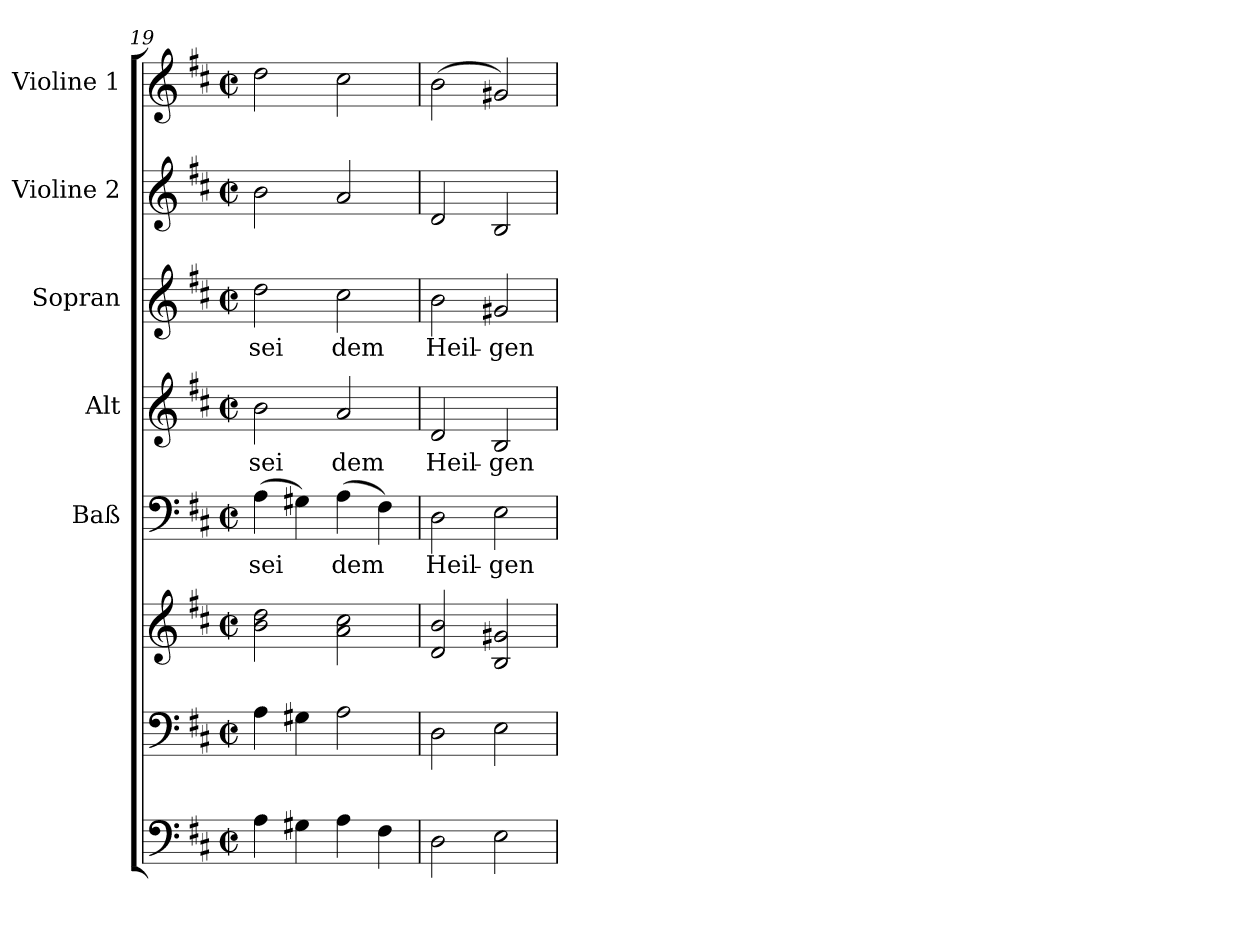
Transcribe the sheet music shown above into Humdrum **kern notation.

**kern	**kern	**kern	**kern	**text	**kern	**text	**kern	**text	**kern	**kern
*part7	*part6	*part6	*part5	*part5	*part4	*part4	*part3	*part3	*part2	*part1
*staff8	*staff7	*staff6	*staff5	*staff5	*staff4	*staff4	*staff3	*staff3	*staff2	*staff1
*	*	*	*I"Baß	*	*I"Alt	*	*I"Sopran	*	*I"Violine 2	*I"Violine 1
*	*	*	*	*	*	*	*	*	*I'Vln	*I'Vln
!!LO:PB:g=z
*clefF4	*clefF4	*clefG2	*clefF4	*	*clefG2	*	*clefG2	*	*clefG2	*clefG2
*ITrd7c12	*	*	*	*	*	*	*	*	*	*
*k[f#c#]	*k[f#c#]	*k[f#c#]	*k[f#c#]	*	*k[f#c#]	*	*k[f#c#]	*	*k[f#c#]	*k[f#c#]
*D:	*D:	*D:	*D:	*	*D:	*	*D:	*	*D:	*D:
*M2/2	*M2/2	*M2/2	*M2/2	*	*M2/2	*	*M2/2	*	*M2/2	*M2/2
*met(c|)	*met(c|)	*met(c|)	*met(c|)	*	*met(c|)	*	*met(c|)	*	*met(c|)	*met(c|)
=19	=19	=19	=19	=19	=19	=19	=19	=19	=19	=19
!	!	!	!	!LO:LY:b	!	!LO:LY:b	!	!LO:LY:b	!	!
4AA\	4A\	2b\ 2dd\	(>4A\	sei	2b\	sei	2dd\	sei	2b\	2dd\
4GG#X\	4G#X\	.	4G#X\)	.	.	.	.	.	.	.
!	!	!	!	!LO:LY:b	!	!LO:LY:b	!	!LO:LY:b	!	!
4AA\	2A\	2a\ 2cc#\	(>4A\	dem	2a/	dem	2cc#\	dem	2a/	2cc#\
4FF#\	.	.	4F#\)	.	.	.	.	.	.	.
=20	=20	=20	=20	=20	=20	=20	=20	=20	=20	=20
!	!	!	!	!LO:LY:b	!	!LO:LY:b	!	!LO:LY:b	!	!
2DD\	2D\	2d/ 2b/	2D\	Heil-	2d/	Heil-	2b\	Heil-	2d/	(>2b\
!	!	!	!	!LO:LY:b	!	!LO:LY:b	!	!LO:LY:b	!	!
2EE\	2E\	2B/ 2g#X/	2E\	-gen	2B/	-gen	2g#X/	-gen	2B/	2g#X/)
=	=	=	=	=	=	=	=	=	=	=
*-	*-	*-	*-	*-	*-	*-	*-	*-	*-	*-
